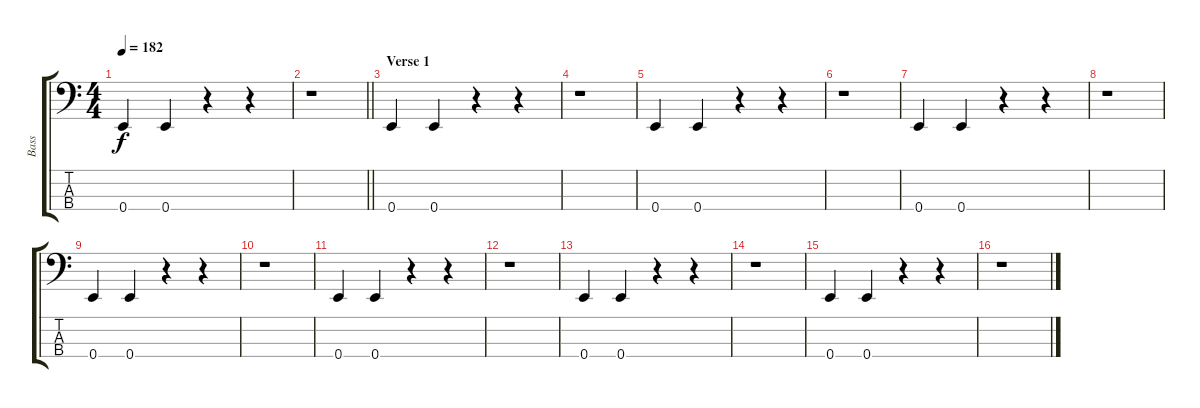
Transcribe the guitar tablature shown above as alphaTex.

\track ("Bass" "Bass") {instrument electricbassfinger}
\staff {score tabs}
\tuning (G2 D2 A1 E1) {hide}
\ts (4 4)
\tempo 182
\clef f4
\ks c
0.4.4{dy f} 0.4.4 r.4 r.4 |
\barLineRight lightlight
r.1 |
\section ("" "Verse 1")
0.4.4 0.4.4 r.4 r.4 |
r.1 |
0.4.4 0.4.4 r.4 r.4 |
r.1 |
0.4.4 0.4.4 r.4 r.4 |
r.1 |
0.4.4 0.4.4 r.4 r.4 |
r.1 |
0.4.4 0.4.4 r.4 r.4 |
r.1 |
0.4.4 0.4.4 r.4 r.4 |
r.1 |
0.4.4 0.4.4 r.4 r.4 |
r.1
